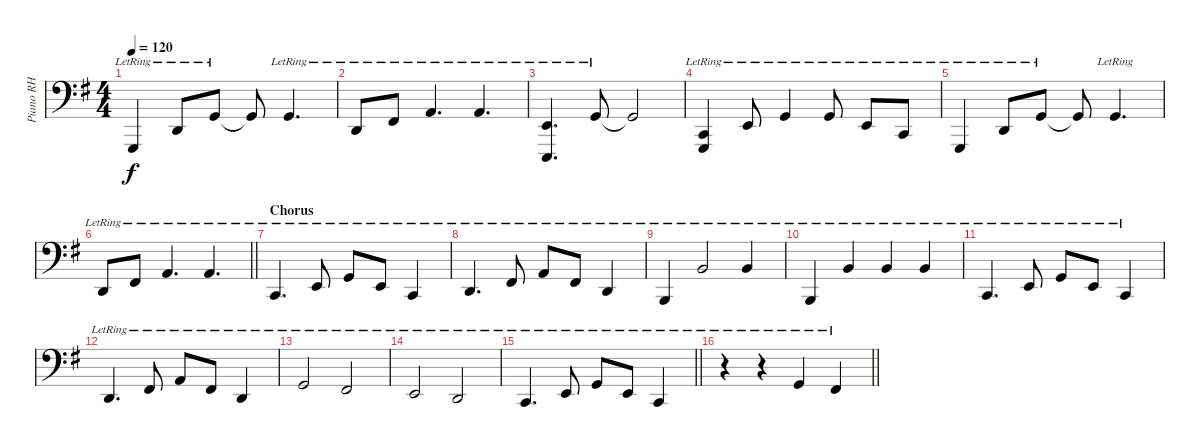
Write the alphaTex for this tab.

\track ("Piano RH" "Piano RH") {instrument brightacousticpiano}
\staff {score}
\tuning (C3 G2 D2 A1 E1 B0) {hide}
\ts (4 4)
\tempo 120
\clef f4
\ks g
3.5{lr}.4{dy f} 0.3{lr}.8 0.2{lr}.8 0.2{t}.8 0.2{lr}.4{d} |
0.3{lr}.8 4.3{lr}.8 2.2{lr}.4{d} 2.2{lr}.4{d} |
(2.3{lr} 0.5{lr}).4{d} 0.2{lr}.8 0.2{t}.2 |
(3.4{lr} 3.5{lr}).4 2.3{lr}.8 0.2{lr}.4 0.2{lr}.8 2.3{lr}.8 3.4{lr}.8 |
3.5{lr}.4 0.3{lr}.8 0.2{lr}.8 0.2{t}.8 0.2{lr}.4{d} |
\barLineRight lightlight
0.3{lr}.8 4.3{lr}.8 2.2{lr}.4{d} 2.2{lr}.4{d} |
\section ("" "Chorus")
3.4{lr}.4{d} 2.3{lr}.8 0.2{lr}.8 2.3{lr}.8 3.4{lr}.4 |
0.3{lr}.4{d} 4.3{lr}.8 2.2{lr}.8 4.3{lr}.8 0.3{lr}.4 |
2.4{lr}.4 4.2{lr}.2 4.2{lr}.4 |
2.4{lr}.4 4.2{lr}.4 4.2{lr}.4 4.2{lr}.4 |
3.4{lr}.4{d} 2.3{lr}.8 0.2{lr}.8 2.3{lr}.8 3.4{lr}.4 |
0.3{lr}.4{d} 4.3{lr}.8 2.2{lr}.8 4.3{lr}.8 0.3{lr}.4 |
0.2{lr}.2 4.3{lr}.2 |
2.3{lr}.2 0.3{lr}.2 |
\barLineRight lightlight
3.4{lr}.4{d} 2.3{lr}.8 0.2{lr}.8 2.3{lr}.8 3.4{lr}.4 |
\barLineRight lightlight
r.4 r.4 0.2{lr}.4 4.3{lr}.4
